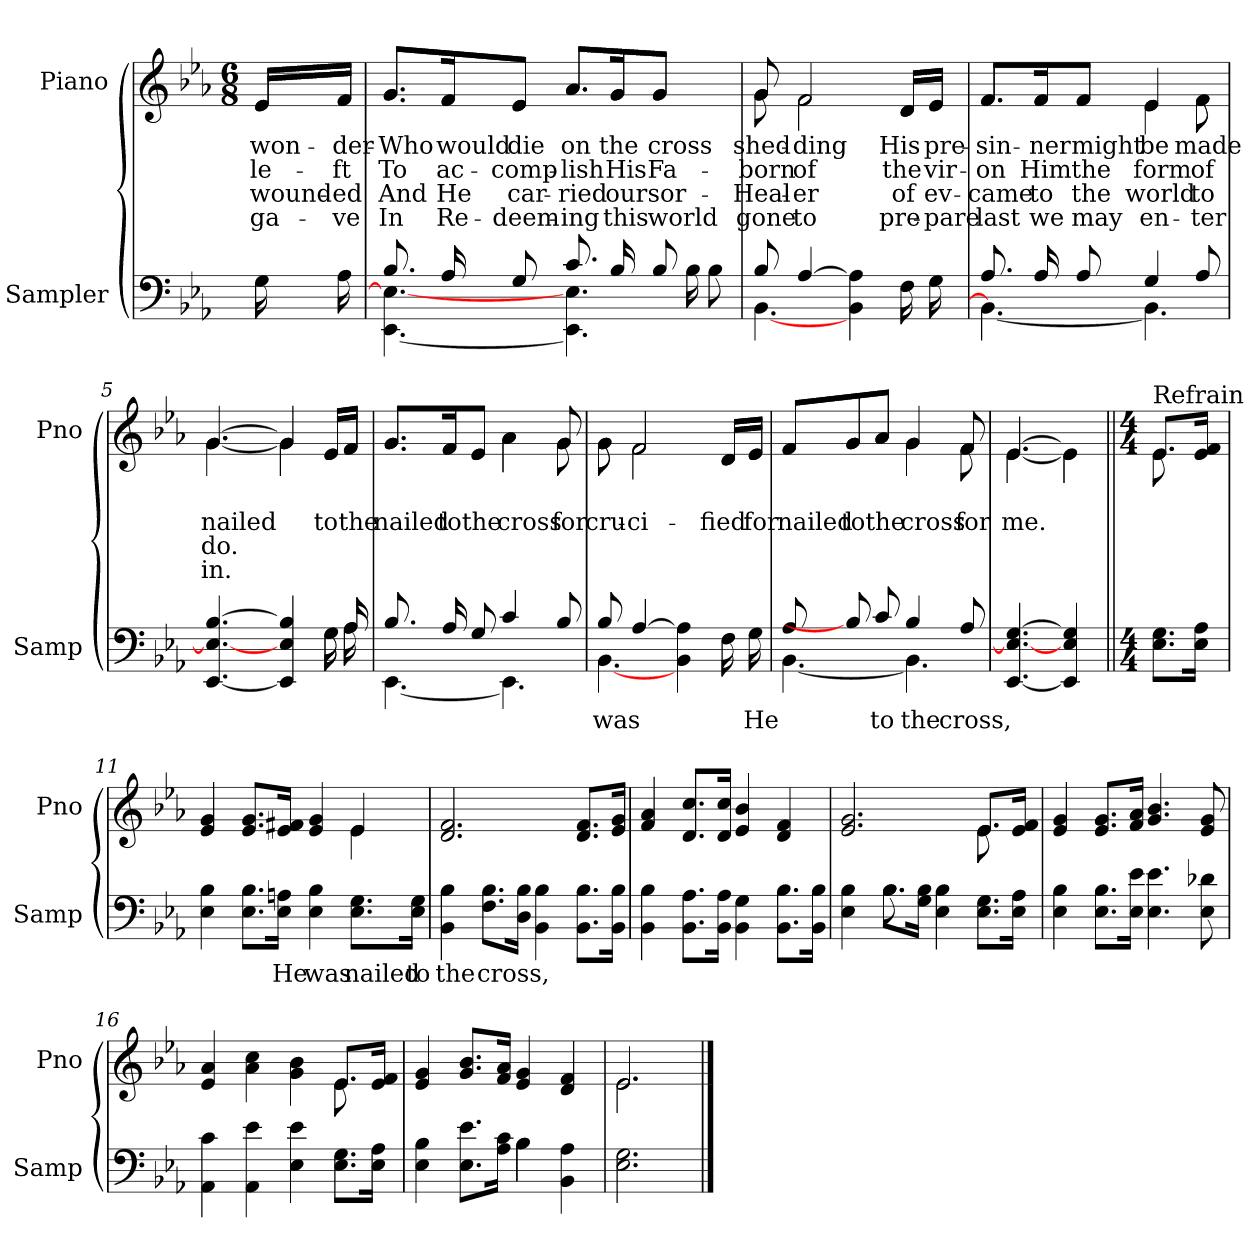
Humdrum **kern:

**kern	**text	**kern	**text	**text	**text	**text
*part2	*part2	*part1	*part1	*part1	*part1	*part1
*staff2	*staff2	*staff1	*staff1	*staff1	*staff1	*staff1
*I"Sampler	*	*I"Piano	*	*	*	*
*I'Samp	*	*I'Pno	*	*	*	*
*clefF4	*	*clefG2	*	*	*	*
*k[b-e-a-]	*	*k[b-e-a-]	*	*	*	*
*E-:	*	*E-:	*	*	*	*
*	*	*M6/8	*	*	*	*
=1	=1	=1	=1	=1	=1	=1
*	*	*^	*	*	*	*
16G	.	16e-/LL	16e-/LL	won-	le-	wound-	ga-
16A-	.	16f/JJ	16f/JJ	-der-	-ft	-ed	-ve
=2	=2	=2	=2	=2	=2	=2	=2
*^	*	*	*	*	*	*	*
8.B-/	[4.EE- 4.E-_	.	8.g/L	8.g/L	Who	To	And	In
16A-/	.	.	16f/K	16f/K	would	ac-	He	Re-
8G/	.	.	8e-/J	8e-/J	die	-comp-	car-	-deem-
8.c/	4.EE-] 4.E-	.	8.a-/L	8.a-/L	on	-lish	-ried	-ing
16B-/	.	.	16g/K	16g/K	the	His	our	this
8B-/	.	.	8g/J	8g/J	cross	Fa-	sor-	world
8.ryy	16B-	.	8.ryy	8.ryy	.	.	.	.
.	8B-	.	.	.	.	.	.	.
=3	=3	=3	=3	=3	=3	=3	=3	=3
8B-/	[4.BB-	.	8g/	8g	shed-	born	Heal-	gone
[4A-/	.	.	2f/	2f	-ding	of	-er	to
4BB- 4A-]	4.ryy	.	.	.	.	.	.	.
16F	.	.	16d/LL	16d/LL	His	the	of	pre-
16G	.	.	16e-/JJ	16e-/JJ	pre-	vir-	ev-	-pare
=4	=4	=4	=4	=4	=4	=4	=4	=4
8.A-/	4.BB-_	.	8.f/L	8.f/L	sin-	-on	came	last
16A-/	.	.	16f/K	16f/K	-ner	Him	to	we
8A-/	.	.	8f/J	8f/J	might	the	the	may
4G/	4.BB-]	.	4e-/	4e-	be	form	world	en-
8A-/	.	.	8f\	8f	made	of	to	-ter
=5	=5	=5	=5	=5	=5	=5	=5	=5
[4.EE- 4.E-_ [4.B-	8ryy	.	[4.g/	[4.g	.	nailed	do.	in.
*v	*v	*	*	*	*	*	*	*
4EE-] 4E- 4B-]	.	4g/]	4g]	.	.	.	.
*^	*	*	*	*	*	*	*
16G\	16G	.	16e-/LL	16e-/LL	.	to	.	.
16A-/	16A-	.	16f/JJ	16f/JJ	.	the	.	.
=6	=6	=6	=6	=6	=6	=6	=6	=6
8.B-/	[4.EE-	.	8.g/L	8.g/L	.	nailed	.	.
16A-/	.	.	16f/K	16f/K	.	to	.	.
8G/	.	.	8e-/J	8e-/J	.	the	.	.
4c/	4.EE-]	.	4a-\	4a-	.	cross	.	.
8B-/	.	.	8g/	8g	.	for	.	.
=7	=7	=7	=7	=7	=7	=7	=7	=7
8B-/	[4.BB-	was	8g\	8g	.	cru-	.	.
[4A-/	.	.	2f/	2f	.	-ci-	.	.
4BB- 4A-]	4.ryy	.	.	.	.	.	.	.
16F	.	.	16d/LL	16d/LL	.	-fied	.	.
16G	.	He	16e-/JJ	16e-/JJ	.	for	.	.
=8	=8	=8	=8	=8	=8	=8	=8	=8
8A-/	[4.BB-	.	8f/L	8f/L	.	nailed	.	.
8B-/]	.	.	8g/	8g/	.	to	.	.
8c/	.	to	8a-/J	8a-/J	.	the	.	.
4B-/	4.BB-]	the	4g/	4g	.	cross	.	.
8A-	.	cross,	8f/	8f	.	for	.	.
*v	*v	*	*	*	*	*	*	*
=9	=9	=9	=9	=9	=9	=9	=9
[4.EE- 4.E-_ [4.G	.	[4.e-/	[4.e-	.	me.	.	.
4EE-] 4E- 4G]	.	4e-\]	4e-]	.	.	.	.
=10||	=10||	=10||	=10||	=10||	=10||	=10||	=10||
*M4/4	*	*M4/4	*	*	*	*	*
!	!	!LO:TX:t=Refrain	!	!	!	!	!
8.E-\ 8.G\L	.	8.e-/L	8.e-	.	.	.	.
16E-\ 16A-\Jk	.	16e-/ 16f/Jk	16ryy	.	.	.	.
=11	=11	=11	=11	=11	=11	=11	=11
4E- 4B-	.	4e- 4g	2.ryy	.	.	.	.
8.E-\ 8.B-\L	.	8.e-/ 8.g/L	.	.	.	.	.
16E-\ 16An\Jk	He	16e-/ 16f#X/Jk	.	.	.	.	.
4E- 4B-	was	4e- 4g	.	.	.	.	.
8.E-\ 8.G\L	nailed	4e-/	4e-	.	.	.	.
16E-\ 16G\Jk	to	.	.	.	.	.	.
*	*	*v	*v	*	*	*	*
=12	=12	=12	=12	=12	=12	=12
4BB- 4B-	the	2.d 2.f	.	.	.	.
8.F\ 8.B-\L	cross,	.	.	.	.	.
16D\ 16B-\Jk	.	.	.	.	.	.
4BB- 4B-	.	.	.	.	.	.
8.BB-\ 8.B-\L	.	8.d/ 8.f/L	.	.	.	.
16BB-\ 16B-\Jk	.	16e-/ 16g/Jk	.	.	.	.
=13	=13	=13	=13	=13	=13	=13
4BB- 4B-	.	4f 4a-	.	.	.	.
8.BB-\ 8.A-\L	.	8.d/ 8.cc/L	.	.	.	.
16BB-\ 16A-\Jk	.	16d/ 16cc/Jk	.	.	.	.
4BB- 4G	.	4e- 4b-	.	.	.	.
8.BB-\ 8.B-\L	.	4d 4f	.	.	.	.
16BB-\ 16B-\Jk	.	.	.	.	.	.
=14	=14	=14	=14	=14	=14	=14
*^	*	*^	*	*	*	*
4E- 4B-	4ryy	.	2.e- 2.g	2.ryy	.	.	.	.
8.B-\L	8.B-	.	.	.	.	.	.	.
16G\ 16B-\Jk	2ryy	.	.	.	.	.	.	.
4E- 4B-	.	.	.	.	.	.	.	.
8.E-\ 8.G\L	.	.	8.e-/L	8.e-	.	.	.	.
16E-\ 16A-\Jk	16ryy	.	16e-/ 16f/Jk	16ryy	.	.	.	.
*v	*v	*	*	*	*	*	*	*
*	*	*v	*v	*	*	*	*
=15	=15	=15	=15	=15	=15	=15
4E- 4B-	.	4e- 4g	.	.	.	.
8.E-\ 8.B-\L	.	8.e-/ 8.g/L	.	.	.	.
16E-\ 16e-\Jk	.	16f/ 16a-/Jk	.	.	.	.
4.E- 4.e-	.	4.g 4.b-	.	.	.	.
8E- 8d-X	.	8e- 8g	.	.	.	.
=16	=16	=16	=16	=16	=16	=16
*	*	*^	*	*	*	*
4AA- 4c	.	4e- 4a-	2.ryy	.	.	.	.
4AA- 4e-	.	4a- 4cc	.	.	.	.	.
4E- 4e-	.	4g\ 4b-\	.	.	.	.	.
8.E-\ 8.G\L	.	8.e-/L	8.e-	.	.	.	.
16E-\ 16A-\Jk	.	16e-/ 16f/Jk	16ryy	.	.	.	.
*	*	*v	*v	*	*	*	*
=17	=17	=17	=17	=17	=17	=17
*^	*	*	*	*	*	*
4E- 4B-	2ryy	.	4e- 4g	.	.	.	.
8.E-\ 8.e-\L	.	.	8.g/ 8.b-/L	.	.	.	.
16A-\ 16c\Jk	.	.	16f/ 16a-/Jk	.	.	.	.
4B-\	4B-	.	4e- 4g	.	.	.	.
4BB- 4A-	4ryy	.	4d 4f	.	.	.	.
*v	*v	*	*	*	*	*	*
=18	=18	=18	=18	=18	=18	=18
*	*	*^	*	*	*	*
2.E- 2.G	.	2.e-/	2.e-	.	.	.	.
*	*	*v	*v	*	*	*	*
==	==	==	==	==	==	==
*-	*-	*-	*-	*-	*-	*-
